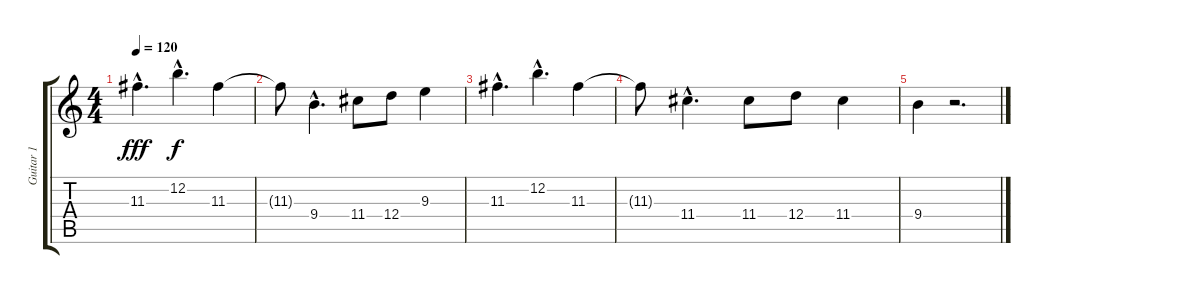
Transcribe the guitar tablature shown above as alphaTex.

\track ("Guitar 1" "Guitar 1") {instrument distortionguitar}
\staff {score tabs}
\tuning (E4 B3 G3 D3 A2 E2) {hide}
\ts (4 4)
\tempo 120
\clef g2
\ks c
11.3{hac}.4{d dy fff instrument distortionguitar} 12.2{hac}.4{d dy f} 11.3.4 |
11.3{t}.8 9.4{hac}.4{d} 11.4.8 12.4.8 9.3.4 |
11.3{hac}.4{d} 12.2{hac}.4{d} 11.3.4 |
11.3{t}.8 11.4{hac}.4{d} 11.4.8 12.4.8 11.4.4 |
9.4.4 r.2{d}
